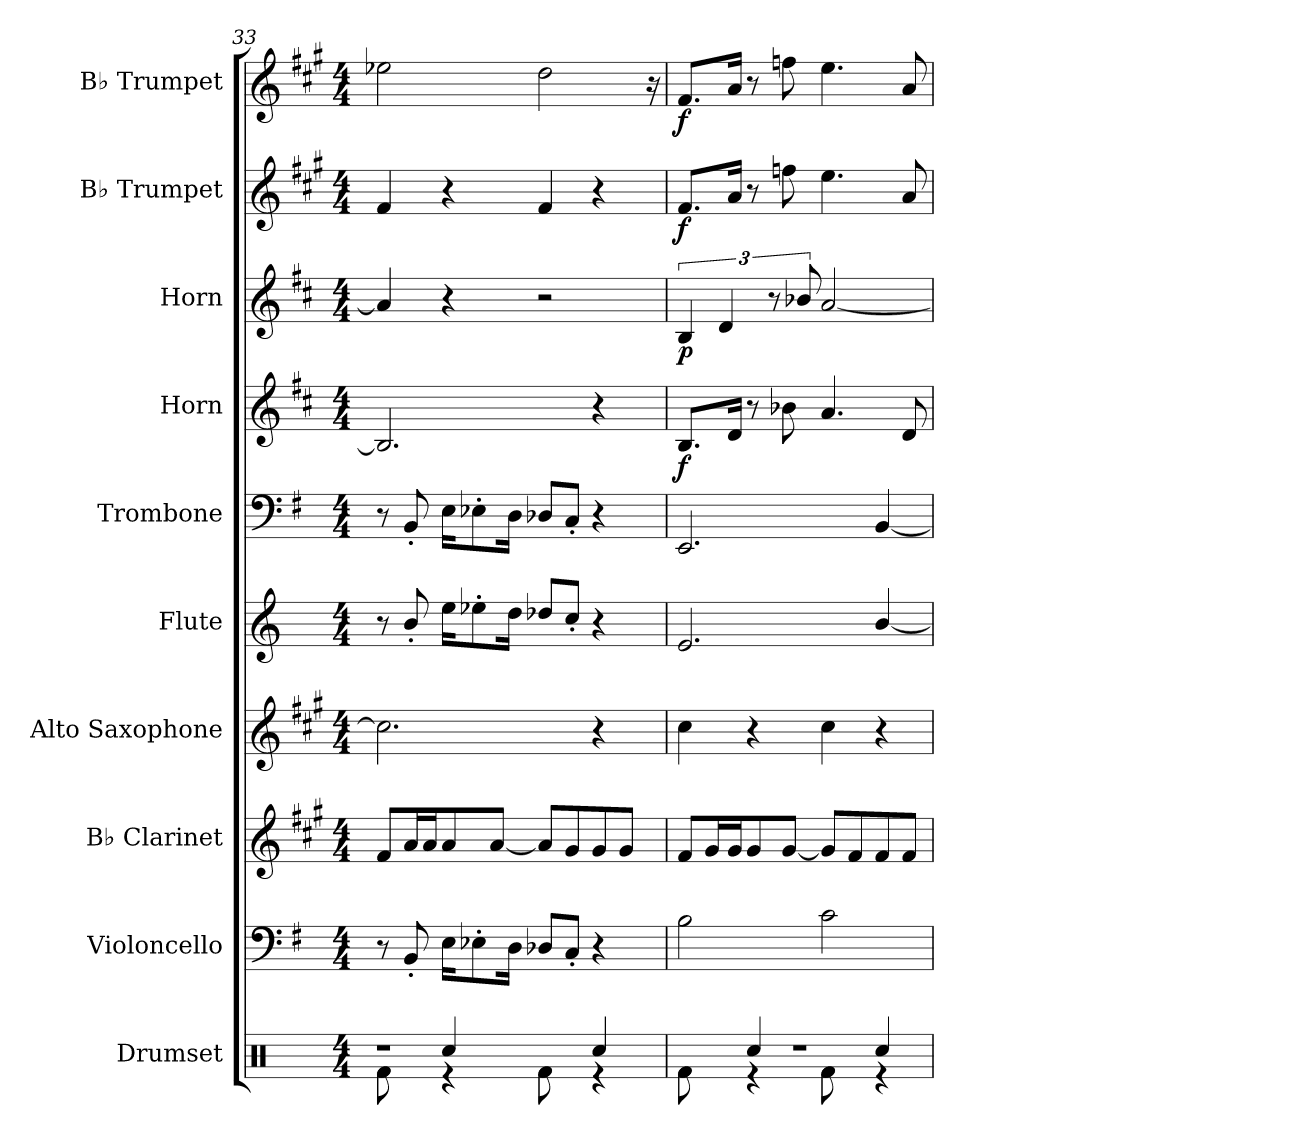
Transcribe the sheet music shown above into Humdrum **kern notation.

**kern	**kern	**kern	**kern	**kern	**kern	**kern	**dynam	**kern	**dynam	**kern	**dynam	**kern	**dynam
*part10	*part9	*part8	*part7	*part6	*part5	*part4	*part4	*part3	*part3	*part2	*part2	*part1	*part1
*staff10	*staff9	*staff8	*staff7	*staff6	*staff5	*staff4	*staff4	*staff3	*staff3	*staff2	*staff2	*staff1	*staff1
*I"Drumset	*I"Violoncello	*I"B♭ Clarinet	*I"Alto Saxophone	*I"Flute	*I"Trombone	*I"Horn	*	*I"Horn	*	*I"B♭ Trumpet	*	*I"B♭ Trumpet	*
*I'Drs.	*I'Vlc.	*I'B♭ Cl.	*I'A. Sax.	*I'Fl.	*I'Trb.	*I'Hn.	*	*I'Hn.	*	*I'B♭ Tpt.	*	*I'B♭ Tpt.	*
*clefX	*clefF4	*clefG2	*clefG2	*clefG2	*clefF4	*clefG2	*	*clefG2	*	*clefG2	*	*clefG2	*
*	*	*ITrd1c2	*ITrd5c9	*	*	*ITrd4c7	*	*ITrd4c7	*	*ITrd1c2	*	*ITrd1c2	*
*k[]	*k[f#]	*k[f#]	*k[]	*k[]	*k[f#]	*k[f#]	*	*k[f#]	*	*k[f#]	*	*k[f#]	*
*C:	*G:	*G:	*C:	*C:	*G:	*G:	*	*G:	*	*G:	*	*G:	*
*M4/4	*M4/4	*M4/4	*M4/4	*M4/4	*M4/4	*M4/4	*	*M4/4	*	*M4/4	*	*M4/4	*
=33	=33	=33	=33	=33	=33	=33	=33	=33	=33	=33	=33	=33	=33
*^	*	*	*	*	*	*	*	*	*	*	*	*	*
*	*^	*	*	*	*	*	*	*	*	*	*	*	*	*
1r	4Rf\	8Rf\	8r	8e/L	2.e\]	8r	8r	2.E/]	.	4d/]	.	4e/	.	2dd-X\	.
.	.	8ryy	8BB'/	16g/L	.	8b'/	8BB'/	.	.	.	.	.	.	.	.
.	.	.	.	16g/J	.	.	.	.	.	.	.	.	.	.	.
.	4Rcc/	4re	16E\KL	8g/	.	16ee\KL	16E\KL	.	.	4r	.	4r	.	.	.
.	.	.	8E-X'\	.	.	8ee-X'\	8E-X'\	.	.	.	.	.	.	.	.
.	.	.	.	[8g/J	.	.	.	.	.	.	.	.	.	.	.
.	.	.	16D\Jk	.	.	16dd\Jk	16D\Jk	.	.	.	.	.	.	.	.
.	4Rf\	8Rf\	8D-X/L	8g/L]	.	8dd-X/L	8D-X/L	.	.	2r	.	4e/	.	2cc\	.
.	.	8ryy	8C'/J	8f#/	.	8cc'/J	8C'/J	.	.	.	.	.	.	.	.
.	4Rcc/	4re	4r	8f#/	4r	4r	4r	4r	.	.	.	4r	.	.	.
.	.	.	.	8f#/J	.	.	.	.	.	.	.	.	.	.	.
16ryy	16ryy	16ryy	16ryy	16ryy	16ryy	16ryy	16ryy	16ryy	.	16ryy	.	16ryy	.	16r	.
=34	=34	=34	=34	=34	=34	=34	=34	=34	=34	=34	=34	=34	=34	=34	=34
!	!	!	!	!	!	!	!	!	!LO:DY:b	!	!LO:DY:b	!	!LO:DY:b	!	!LO:DY:b
1r	4Rf\	8Rf\	2B\	8e/L	4e\	2.e/	2.EE/	8.E/L	f	6E/	p	8.e/L	f	8.e/L	f
.	.	8ryy	.	16f#/L	.	.	.	.	.	.	.	.	.	.	.
.	.	.	.	.	.	.	.	.	.	6G/	.	.	.	.	.
.	.	.	.	16f#/J	.	.	.	16G/Jk	.	.	.	16g/Jk	.	16g/Jk	.
.	4Rcc/	4re	.	8f#/	4r	.	.	8r	.	.	.	8r	.	8r	.
.	.	.	.	.	.	.	.	.	.	12r	.	.	.	.	.
.	.	.	.	[8f#/J	.	.	.	8e-X\	.	.	.	8ee-X\	.	8ee-X\	.
.	.	.	.	.	.	.	.	.	.	12e-X/	.	.	.	.	.
.	4Rf\	8Rf\	2c\	8f#/L]	4e\	.	.	4.d/	.	[2d/	.	4.dd\	.	4.dd\	.
.	.	8ryy	.	8e/	.	.	.	.	.	.	.	.	.	.	.
.	4Rcc/	4re	.	8e/	4r	[4b/	[4BB/	.	.	.	.	.	.	.	.
.	.	.	.	8e/J	.	.	.	8G/	.	.	.	8g/	.	8g/	.
*v	*v	*v	*	*	*	*	*	*	*	*	*	*	*	*	*
=	=	=	=	=	=	=	=	=	=	=	=	=	=
*-	*-	*-	*-	*-	*-	*-	*-	*-	*-	*-	*-	*-	*-
